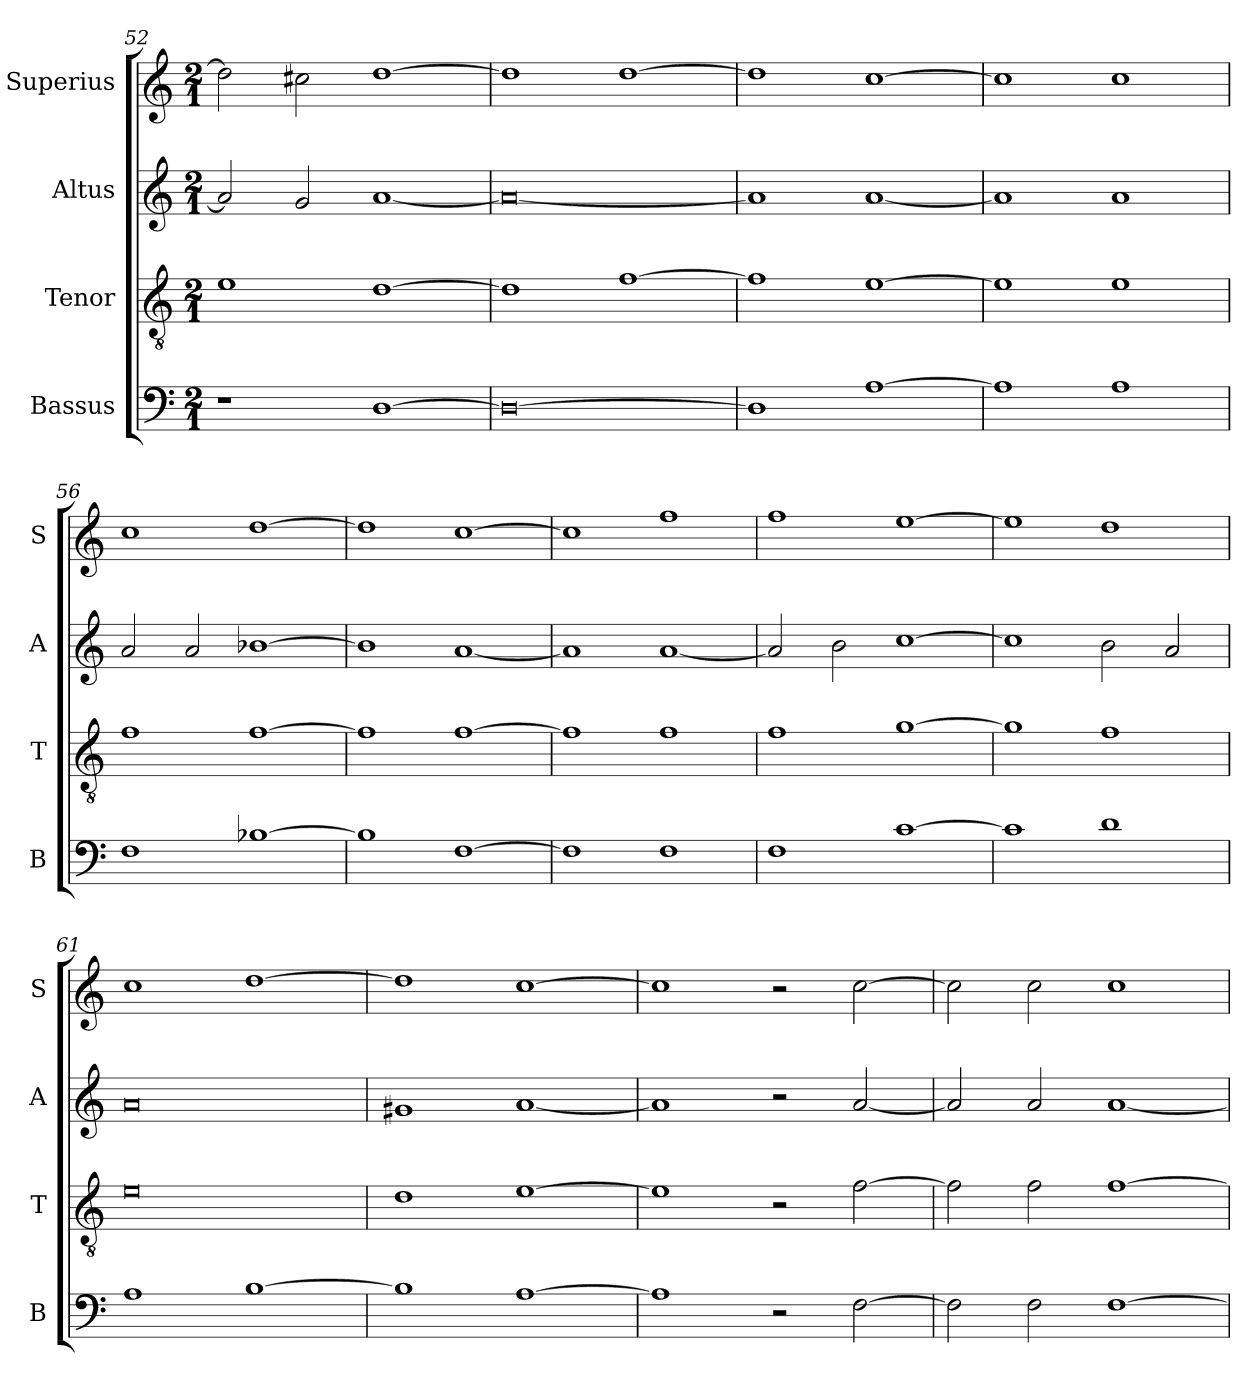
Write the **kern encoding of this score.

**kern	**kern	**kern	**kern
*part4	*part3	*part2	*part1
*staff4	*staff3	*staff2	*staff1
*I"Bassus	*I"Tenor	*I"Altus	*I"Superius
*I'B	*I'T	*I'A	*I'S
*clefF4	*clefGv2	*clefG2	*clefG2
*k[]	*k[]	*k[]	*k[]
*C:	*C:	*C:	*C:
*M2/1	*M2/1	*M2/1	*M2/1
=52	=52	=52	=52
1r	1e	2a]	2dd]
.	.	2g	2cc#X
[1D	[1d	[1a	[1dd
=53	=53	=53	=53
0D_	1d]	0a_	1dd]
.	[1f	.	[1dd
=54	=54	=54	=54
1D]	1f]	1a]	1dd]
[1A	[1e	[1a	[1cc
=55	=55	=55	=55
1A]	1e]	1a]	1cc]
1A	1e	1a	1cc
=56	=56	=56	=56
1F	1f	2a	1cc
.	.	2a	.
[1B-X	[1f	[1b-X	[1dd
=57	=57	=57	=57
1B-]	1f]	1b-]	1dd]
[1F	[1f	[1a	[1cc
=58	=58	=58	=58
1F]	1f]	1a]	1cc]
1F	1f	[1a	1ff
=59	=59	=59	=59
1F	1f	2a]	1ff
.	.	2b	.
[1c	[1g	[1cc	[1ee
=60	=60	=60	=60
1c]	1g]	1cc]	1ee]
1d	1f	2b	1dd
.	.	2a	.
=61	=61	=61	=61
1A	0e	0a	1cc
[1B	.	.	[1dd
=62	=62	=62	=62
1B]	1d	1g#X	1dd]
[1A	[1e	[1a	[1cc
=63	=63	=63	=63
1A]	1e]	1a]	1cc]
2r	2r	2r	2r
[2F	[2f	[2a	[2cc
=64	=64	=64	=64
2F]	2f]	2a]	2cc]
2F	2f	2a	2cc
[1F	[1f	[1a	1cc
=	=	=	=
*-	*-	*-	*-
